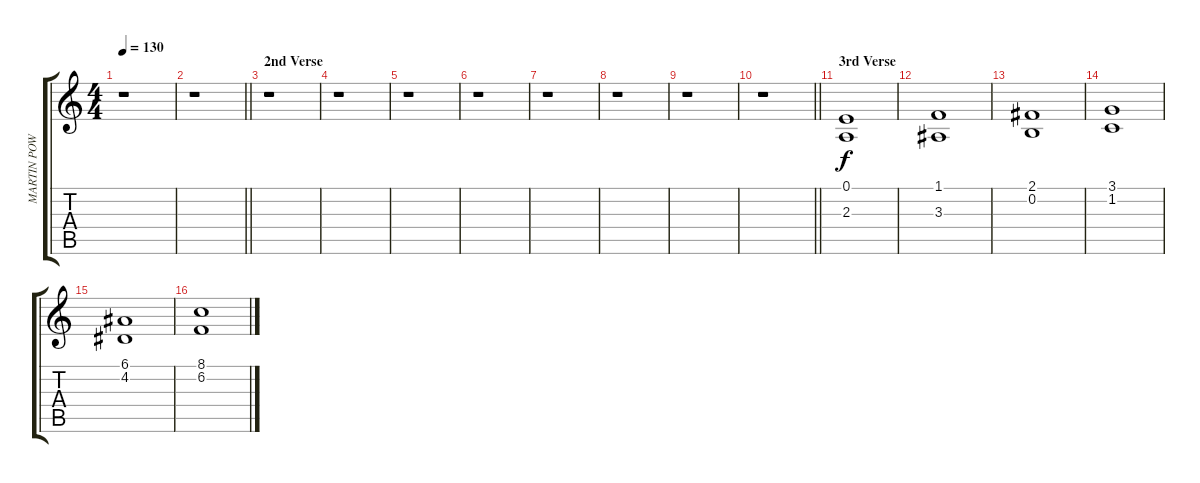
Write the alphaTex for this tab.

\track ("MARTIN POWELL" "MARTIN POW") {instrument choiraahs}
\staff {score tabs}
\tuning (E4 B3 G3 D3 A2 E2) {hide}
\ts (4 4)
\tempo 130
\clef g2
\ks c
r.1{dy f} |
\barLineRight lightlight
r.1 |
\section ("" "2nd Verse")
r.1 |
r.1 |
r.1 |
r.1 |
r.1 |
r.1 |
r.1 |
\barLineRight lightlight
r.1 |
\section ("" "3rd Verse")
(0.1 2.3).1{volume 11 instrument choiraahs} |
(1.1 3.3).1 |
(2.1 0.2).1 |
(3.1 1.2).1 |
(6.1 4.2).1 |
(8.1 6.2).1
